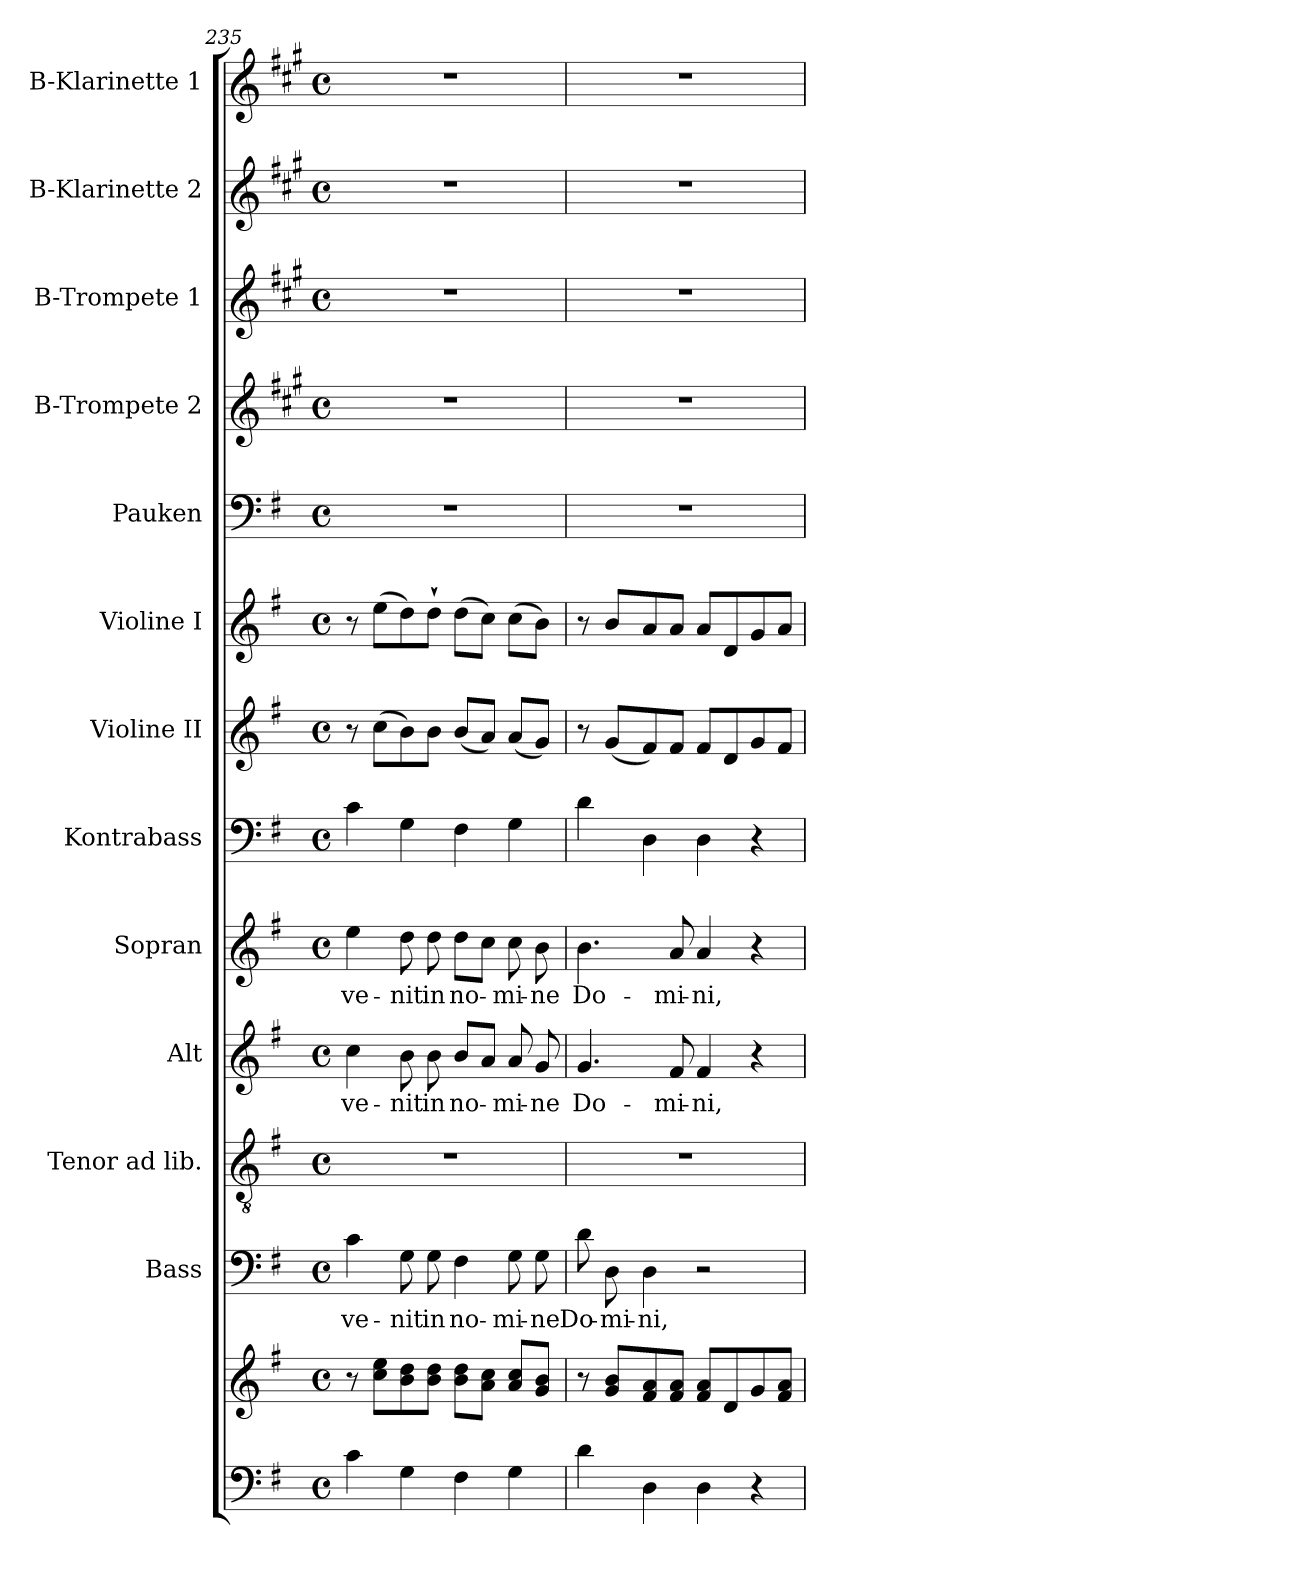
**kern	**kern	**kern	**text	**kern	**kern	**text	**kern	**text	**kern	**kern	**kern	**kern	**kern	**kern	**kern	**kern
*part13	*part13	*part12	*part12	*part11	*part10	*part10	*part9	*part9	*part8	*part7	*part6	*part5	*part4	*part3	*part2	*part1
*staff14	*staff13	*staff12	*staff12	*staff11	*staff10	*staff10	*staff9	*staff9	*staff8	*staff7	*staff6	*staff5	*staff4	*staff3	*staff2	*staff1
*	*	*I"Bass	*	*I"Tenor ad lib.	*I"Alt	*	*I"Sopran	*	*I"Kontrabass	*I"Violine II	*I"Violine I	*I"Pauken	*I"B-Trompete 2	*I"B-Trompete 1	*I"B-Klarinette 2	*I"B-Klarinette 1
*	*	*I'B.	*	*I'T.	*I'A.	*	*I'S.	*	*I'Kb.	*I'Vl. II	*I'Vl. I	*I'Pk.	*I'Trp. 2	*I'Trp. 1	*I'B Kl. 2	*I'B Kl. 1
*clefF4	*clefG2	*clefF4	*	*clefGv2	*clefG2	*	*clefG2	*	*clefF4	*clefG2	*clefG2	*clefF4	*clefG2	*clefG2	*clefG2	*clefG2
*	*	*	*	*	*	*	*	*	*ITrd7c12	*	*	*	*ITrd1c2	*ITrd1c2	*ITrd1c2	*ITrd1c2
*k[f#]	*k[f#]	*k[f#]	*	*k[f#]	*k[f#]	*	*k[f#]	*	*k[f#]	*k[f#]	*k[f#]	*k[f#]	*k[f#]	*k[f#]	*k[f#]	*k[f#]
*G:	*G:	*G:	*	*G:	*G:	*	*G:	*	*G:	*G:	*G:	*G:	*G:	*G:	*G:	*G:
*M4/4	*M4/4	*M4/4	*	*M4/4	*M4/4	*	*M4/4	*	*M4/4	*M4/4	*M4/4	*M4/4	*M4/4	*M4/4	*M4/4	*M4/4
*met(c)	*met(c)	*met(c)	*	*met(c)	*met(c)	*	*met(c)	*	*met(c)	*met(c)	*met(c)	*met(c)	*met(c)	*met(c)	*met(c)	*met(c)
=235	=235	=235	=235	=235	=235	=235	=235	=235	=235	=235	=235	=235	=235	=235	=235	=235
!	!	!	!LO:LY:b	!	!	!LO:LY:b	!	!LO:LY:b	!	!	!	!	!	!	!	!
4c\	8r	4c\	ve-	1r	4cc\	ve-	4ee\	ve-	4C\	8r	8r	1r	1r	1r	1r	1r
.	8cc\ 8ee\L	.	.	.	.	.	.	.	.	(>8cc\L	(>8ee\L	.	.	.	.	.
!	!	!	!LO:LY:b	!	!	!LO:LY:b	!	!LO:LY:b	!	!	!	!	!	!	!	!
4G\	8b\ 8dd\	8G\	-nit	.	8b\	-nit	8dd\	-nit	4GG\	8b\)	8dd\)	.	.	.	.	.
!	!	!	!LO:LY:b	!	!	!LO:LY:b	!	!LO:LY:b	!	!	!	!	!	!	!	!
.	8b\ 8dd\J	8G\	in	.	8b\	in	8dd\	in	.	8b\J	8dd`>\J	.	.	.	.	.
!	!	!	!LO:LY:b	!	!	!LO:LY:b	!	!LO:LY:b	!	!	!	!	!	!	!	!
4F#\	8b\ 8dd\L	4F#\	no-	.	8b/L	no-	8dd\L	no-	4FF#\	(<8b/L	(>8dd\L	.	.	.	.	.
.	8a\ 8cc\J	.	.	.	8a/J	.	8cc\J	.	.	8a/J)	8cc\J)	.	.	.	.	.
!	!	!	!LO:LY:b	!	!	!LO:LY:b	!	!LO:LY:b	!	!	!	!	!	!	!	!
4G\	8a/ 8cc/L	8G\	-mi-	.	8a/	-mi-	8cc\	-mi-	4GG\	(<8a/L	(>8cc\L	.	.	.	.	.
!	!	!	!LO:LY:b	!	!	!LO:LY:b	!	!LO:LY:b	!	!	!	!	!	!	!	!
.	8g/ 8b/J	8G\	-ne	.	8g/	-ne	8b\	-ne	.	8g/J)	8b\J)	.	.	.	.	.
=236	=236	=236	=236	=236	=236	=236	=236	=236	=236	=236	=236	=236	=236	=236	=236	=236
!	!	!	!LO:LY:b	!	!	!LO:LY:b	!	!LO:LY:b	!	!	!	!	!	!	!	!
4d\	8r	8d\	Do-	1r	4.g/	Do-	4.b\	Do-	4D\	8r	8r	1r	1r	1r	1r	1r
!	!	!	!LO:LY:b	!	!	!	!	!	!	!	!	!	!	!	!	!
.	8g/ 8b/L	8D\	-mi-	.	.	.	.	.	.	(<8g/L	8b/L	.	.	.	.	.
!	!	!	!LO:LY:b	!	!	!	!	!	!	!	!	!	!	!	!	!
4D\	8f#/ 8a/	4D\	-ni,	.	.	.	.	.	4DD\	8f#/)	8a/	.	.	.	.	.
!	!	!	!	!	!	!LO:LY:b	!	!LO:LY:b	!	!	!	!	!	!	!	!
.	8f#/ 8a/J	.	.	.	8f#/	-mi-	8a/	-mi-	.	8f#/J	8a/J	.	.	.	.	.
!	!	!	!	!	!	!LO:LY:b	!	!LO:LY:b	!	!	!	!	!	!	!	!
4D\	8f#/ 8a/L	2r	.	.	4f#/	-ni,	4a/	-ni,	4DD\	8f#/L	8a/L	.	.	.	.	.
.	8d/	.	.	.	.	.	.	.	.	8d/	8d/	.	.	.	.	.
4r	8g/	.	.	.	4r	.	4r	.	4r	8g/	8g/	.	.	.	.	.
.	8f#/ 8a/J	.	.	.	.	.	.	.	.	8f#/J	8a/J	.	.	.	.	.
=	=	=	=	=	=	=	=	=	=	=	=	=	=	=	=	=
*-	*-	*-	*-	*-	*-	*-	*-	*-	*-	*-	*-	*-	*-	*-	*-	*-
